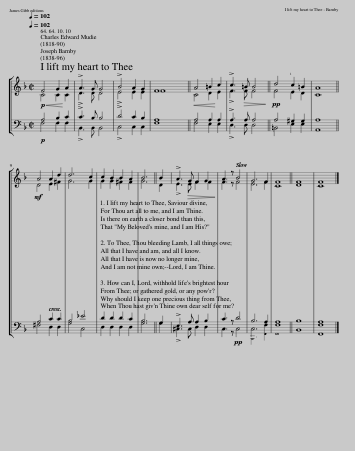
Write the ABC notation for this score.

X:1
%%score [ ( 1 2 ) ( 3 4 5 ) ]
L:1/8
Q:1/4=102
M:2/2
I:linebreak $
K:F
V:1 treble
V:2 treble
V:3 bass
V:4 bass
V:5 bass
V:1
!p!!<(! F4 G2!<)! A2 | !>!A3 G G4 | !>!B4 A2 G2 | F8 ||!<(! A4 =B2!<)! c2 | %5
 !>!c3!>(! =B B4!>)! ||!pp! d4 c2 =B2 | A8 ||$!mf! A4 A2 d2 | d6 c2 | %10
 c2 B2 B2 A2 | B6 || B2 | !>!A3!>(! G F2 G2!>)! | A3 z B4 | %15
 G6 F2 | F8 || F8 | F8 |] %19
V:2
 C4 C2 C2 | !>!D3 D D4 | !>!E4 E2 E2 | F8 || C4 D2 E2 | %5
 !>!F3 F F4 || F4 E2 D2 | C8 ||$ D4 E2 ^F2 | G6 G2 | %10
 G2 G2 ^F2 F2 | G6 || D2 | !>!E3 E F2 F2 | F3 z F4 | %15
 E6 F2 | C8 || D8 | C8 |] %19
V:3
!p! A,4 B,2 C2 | !>!C3 B, B,4 | !>!D4 C2 B,2 | A,8 || A,4 A,2 A,2 | %5
 !>!A,3 A, A,4 || A,4 ^G,2 G,2 | A,8 ||$ A,4 C2 C2 | B,4 _E4 | %10
 D2 D2 D2 C2 | B,6 || G,2 | !>!E,3 A, A,2 B,2 | C3 z!pp! D4 | %15
 B,6 A,2 | A,8 || B,8 | [F,A,]8 |] %19
V:4
 F,4 F,2 F,2 | !>!B,,3 B,, B,,4 | !>!C,4 C,2 C,2 | F,8 || F,4 E,2 E,2 | %5
 !>!D,3 D, D,4 || =B,,4 E,2 E,2 | A,,8 ||$ ^F,4 D,2 D,2 | G,4 C,4 | %10
 D,2 D,2 D,2 D,2 | G,6 || G,2 | !>!^C,3 C, D,2 D,2 | C,3 z C,4 | %15
 C,6 F,2 | F,8 || B,,8 | F,,8 |] %19
V:5
 x8 | x8 | x8 | x8 || x8 | %5
 x8 || x8 | x8 ||$ x8 | x8 | %10
 x8 | x6 || x2 | x4 x4 | x4 x4 | %15
 C,,6 F,,2 | F,,8 || x4 x4 | x4 x4 |] %19
